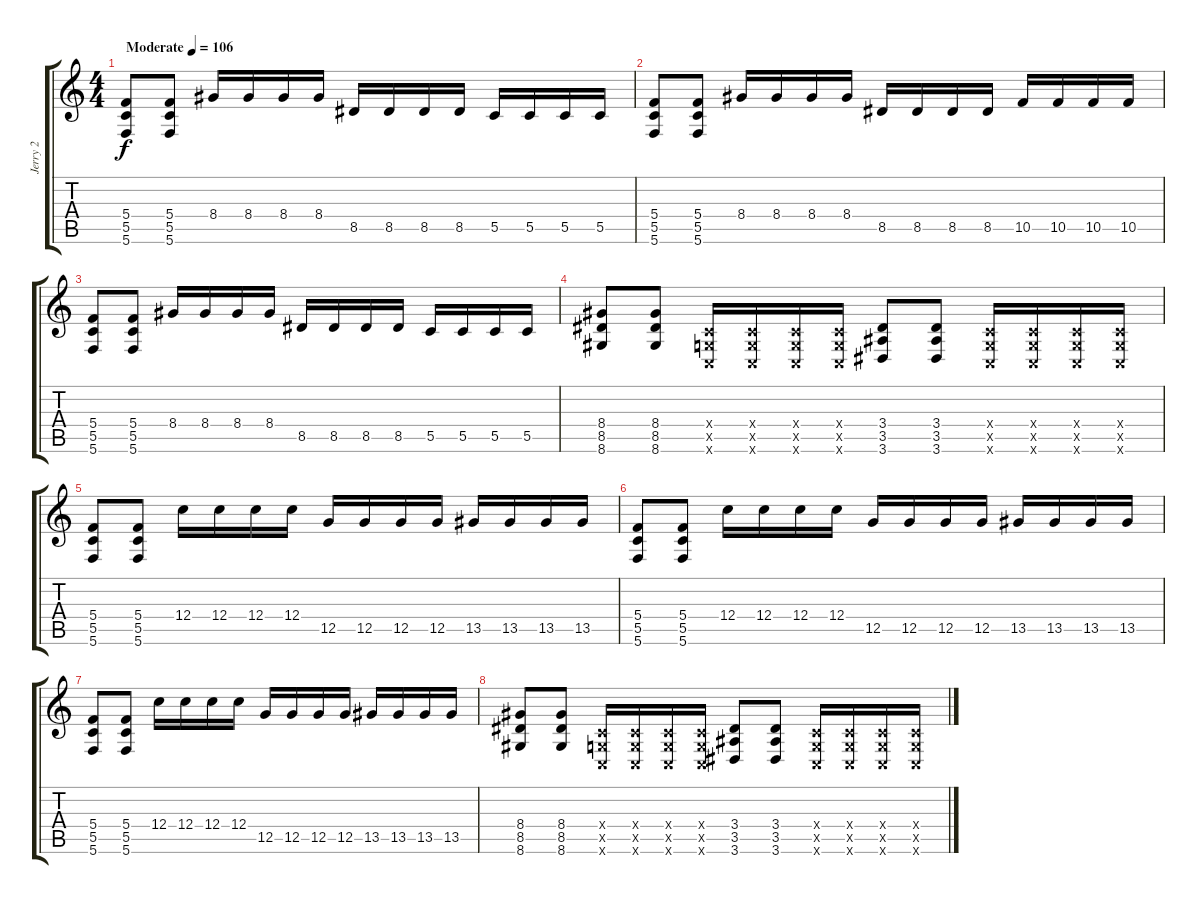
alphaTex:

\track ("Jerry 2" "Jerry 2") {instrument distortionguitar}
\staff {score tabs}
\tuning (D4 A3 F3 C3 G2 C2) {hide}
\ts (4 4)
\tempo (106 "Moderate")
\clef g2
\ks c
(5.4 5.5 5.6).8{dy f instrument distortionguitar} (5.4 5.5 5.6).8 8.4.16 8.4.16 8.4.16 8.4.16 8.5.16 8.5.16 8.5.16 8.5.16 5.5.16 5.5.16 5.5.16 5.5.16 |
(5.4 5.5 5.6).8 (5.4 5.5 5.6).8 8.4.16 8.4.16 8.4.16 8.4.16 8.5.16 8.5.16 8.5.16 8.5.16 10.5.16 10.5.16 10.5.16 10.5.16 |
(5.4 5.5 5.6).8 (5.4 5.5 5.6).8 8.4.16 8.4.16 8.4.16 8.4.16 8.5.16 8.5.16 8.5.16 8.5.16 5.5.16 5.5.16 5.5.16 5.5.16 |
(8.4 8.5 8.6).8 (8.4 8.5 8.6).8 (0.4{x} 0.5{x} 0.6{x}).16 (0.4{x} 0.5{x} 0.6{x}).16 (0.4{x} 0.5{x} 0.6{x}).16 (0.4{x} 0.5{x} 0.6{x}).16 (3.4 3.5 3.6).8 (3.4 3.5 3.6).8 (0.4{x} 0.5{x} 0.6{x}).16 (0.4{x} 0.5{x} 0.6{x}).16 (0.4{x} 0.5{x} 0.6{x}).16 (0.4{x} 0.5{x} 0.6{x}).16 |
(5.4 5.5 5.6).8 (5.4 5.5 5.6).8 12.4.16 12.4.16 12.4.16 12.4.16 12.5.16 12.5.16 12.5.16 12.5.16 13.5.16 13.5.16 13.5.16 13.5.16 |
(5.4 5.5 5.6).8 (5.4 5.5 5.6).8 12.4.16 12.4.16 12.4.16 12.4.16 12.5.16 12.5.16 12.5.16 12.5.16 13.5.16 13.5.16 13.5.16 13.5.16 |
(5.4 5.5 5.6).8 (5.4 5.5 5.6).8 12.4.16 12.4.16 12.4.16 12.4.16 12.5.16 12.5.16 12.5.16 12.5.16 13.5.16 13.5.16 13.5.16 13.5.16 |
(8.4 8.5 8.6).8 (8.4 8.5 8.6).8 (0.4{x} 0.5{x} 0.6{x}).16 (0.4{x} 0.5{x} 0.6{x}).16 (0.4{x} 0.5{x} 0.6{x}).16 (0.4{x} 0.5{x} 0.6{x}).16 (3.4 3.5 3.6).8 (3.4 3.5 3.6).8 (0.4{x} 0.5{x} 0.6{x}).16 (0.4{x} 0.5{x} 0.6{x}).16 (0.4{x} 0.5{x} 0.6{x}).16 (0.4{x} 0.5{x} 0.6{x}).16
